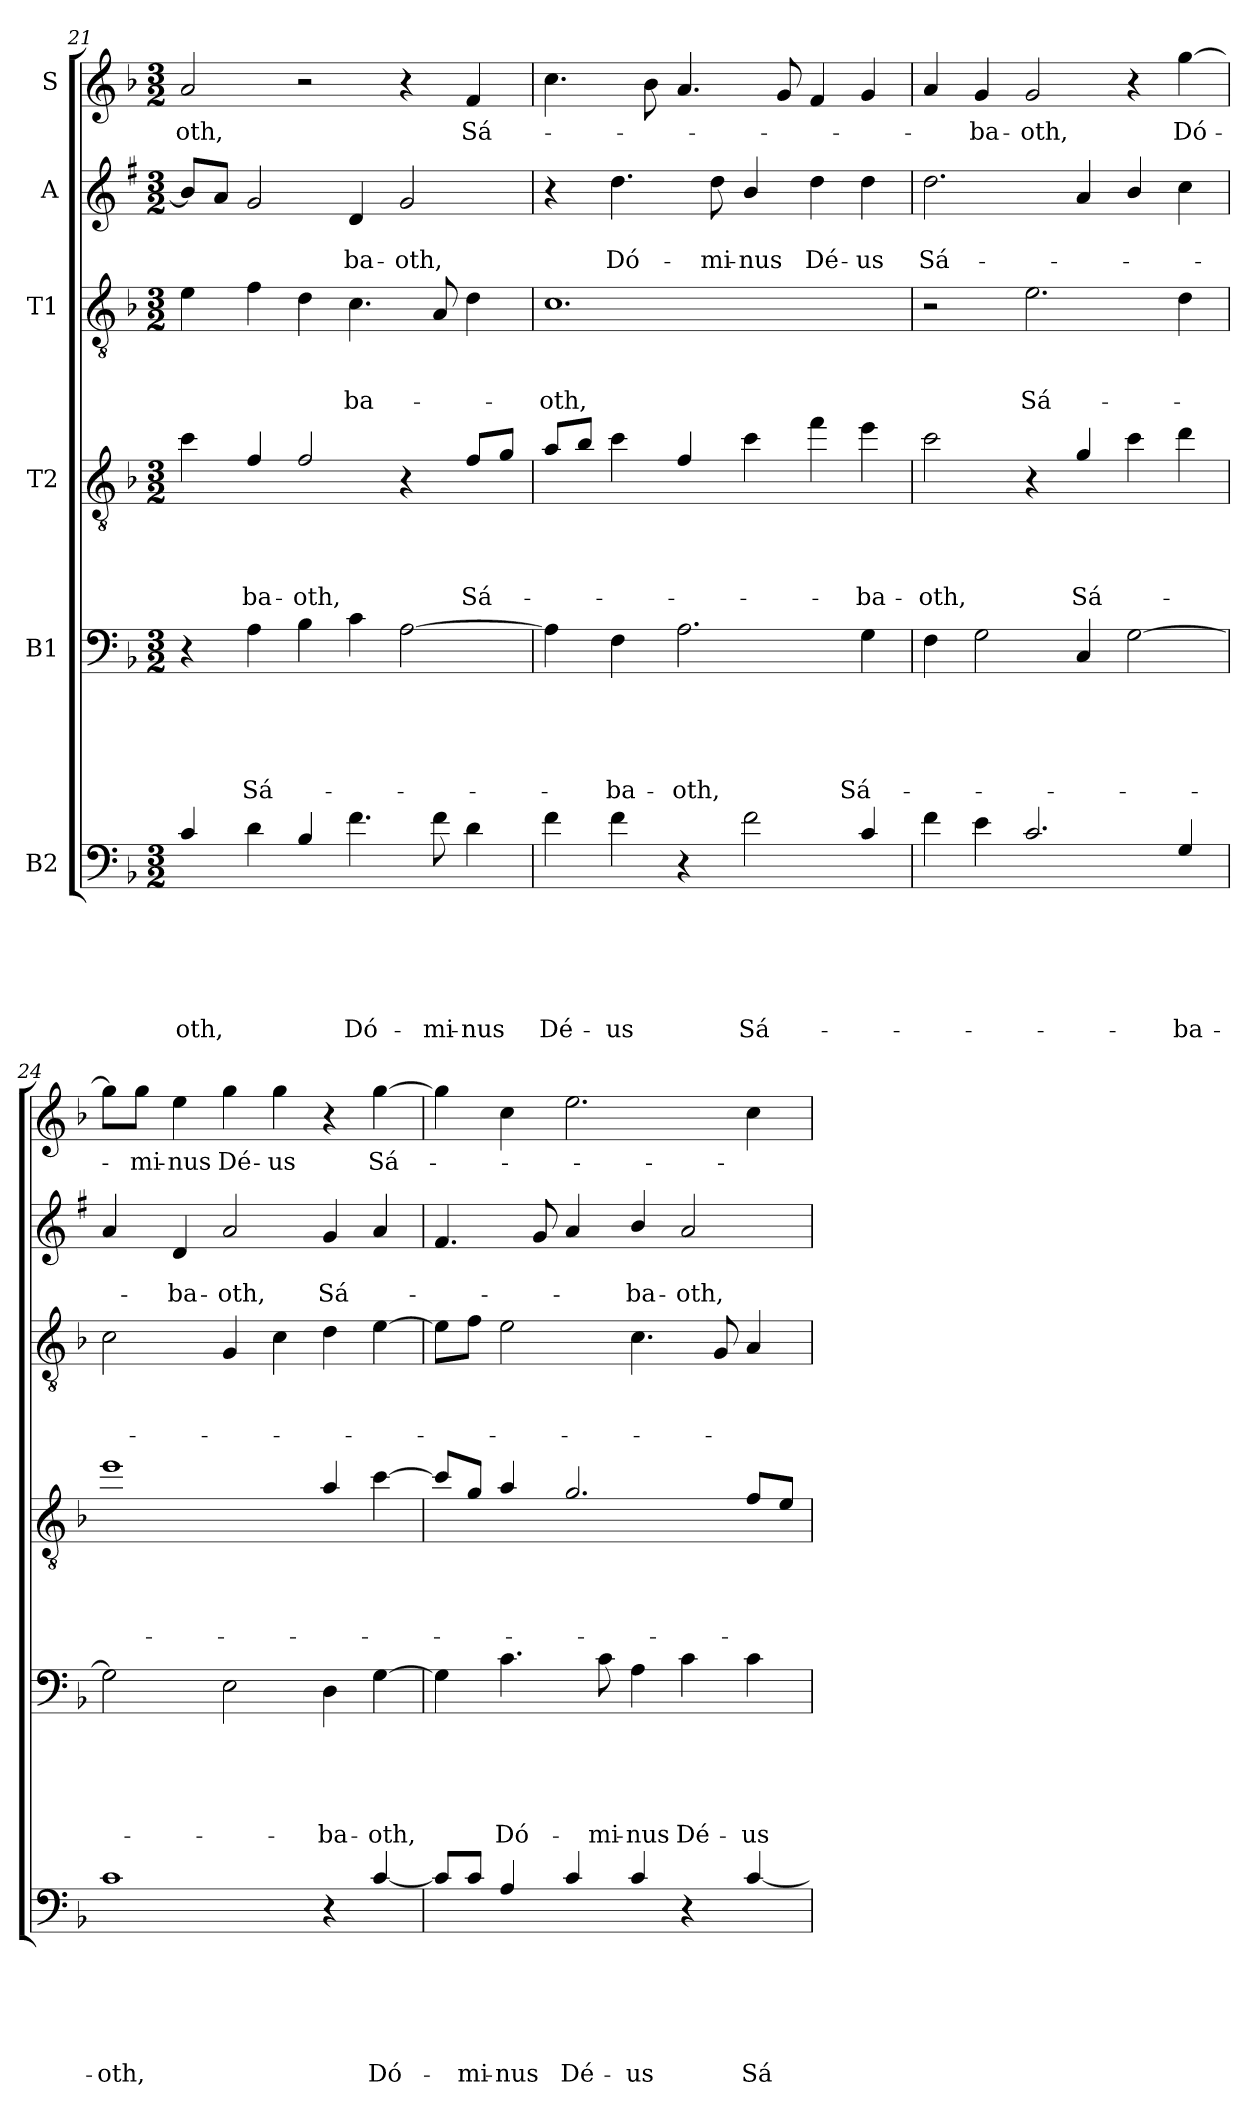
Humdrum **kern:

**kern	**text	**text	**text	**text	**text	**text	**kern	**text	**text	**text	**text	**text	**kern	**text	**text	**text	**text	**kern	**text	**text	**text	**kern	**text	**text	**kern	**text
*part6	*part6	*part6	*part6	*part6	*part6	*part6	*part5	*part5	*part5	*part5	*part5	*part5	*part4	*part4	*part4	*part4	*part4	*part3	*part3	*part3	*part3	*part2	*part2	*part2	*part1	*part1
*staff6	*staff6	*staff6	*staff6	*staff6	*staff6	*staff6	*staff5	*staff5	*staff5	*staff5	*staff5	*staff5	*staff4	*staff4	*staff4	*staff4	*staff4	*staff3	*staff3	*staff3	*staff3	*staff2	*staff2	*staff2	*staff1	*staff1
*I"B2	*	*	*	*	*	*	*I"B1	*	*	*	*	*	*I"T2	*	*	*	*	*I"T1	*	*	*	*I"A	*	*	*I"S	*
*clefF4	*	*	*	*	*	*	*clefF4	*	*	*	*	*	*clefGv2	*	*	*	*	*clefGv2	*	*	*	*clefG2	*	*	*clefG2	*
*ITrd7c12	*	*	*	*	*	*	*	*	*	*	*	*	*ITrd8c14	*	*	*	*	*	*	*	*	*ITrd1c2	*	*	*	*
*k[b-]	*	*	*	*	*	*	*k[b-]	*	*	*	*	*	*k[b-]	*	*	*	*	*k[b-]	*	*	*	*k[b-]	*	*	*k[b-]	*
*F:	*	*	*	*	*	*	*F:	*	*	*	*	*	*F:	*	*	*	*	*F:	*	*	*	*F:	*	*	*F:	*
*M3/2	*	*	*	*	*	*	*M3/2	*	*	*	*	*	*M3/2	*	*	*	*	*M3/2	*	*	*	*M3/2	*	*	*M3/2	*
=21	=21	=21	=21	=21	=21	=21	=21	=21	=21	=21	=21	=21	=21	=21	=21	=21	=21	=21	=21	=21	=21	=21	=21	=21	=21	=21
!	!	!	!	!	!	!LO:LY:b	!	!	!	!	!	!	!	!	!	!	!	!	!	!	!	!	!	!	!	!LO:LY:b
4C/	.	.	.	.	.	-oth,	4r	.	.	.	.	.	4c\	.	.	.	.	4e\	.	.	.	8a/L]	.	.	2a/	-oth,
.	.	.	.	.	.	.	.	.	.	.	.	.	.	.	.	.	.	.	.	.	.	8g/J	.	.	.	.
!	!	!	!	!	!	!	!	!	!	!	!	!LO:LY:b	!	!	!	!	!LO:LY:b	!	!	!	!	!	!	!	!	!
4D\	.	.	.	.	.	.	4A\	.	.	.	.	Sá-	4F/	.	.	.	-ba-	4f\	.	.	.	2f/	.	.	.	.
!	!	!	!	!	!	!	!	!	!	!	!	!	!	!	!	!	!LO:LY:b	!	!	!	!	!	!	!	!	!
4BB-/	.	.	.	.	.	.	4B-\	.	.	.	.	.	2F/	.	.	.	-oth,	4d\	.	.	.	.	.	.	2r	.
!	!	!	!	!	!	!LO:LY:b	!	!	!	!	!	!	!	!	!	!	!	!	!	!	!LO:LY:b	!	!	!LO:LY:b	!	!
4.F\	.	.	.	.	.	Dó-	4c\	.	.	.	.	.	.	.	.	.	.	4.c\	.	.	-ba-	4c/	.	-ba-	.	.
!	!	!	!	!	!	!	!	!	!	!	!	!	!	!	!	!	!	!	!	!	!	!	!	!LO:LY:b	!	!
.	.	.	.	.	.	.	[2A\	.	.	.	.	.	4r	.	.	.	.	.	.	.	.	2f/	.	-oth,	4r	.
!	!	!	!	!	!	!LO:LY:b	!	!	!	!	!	!	!	!	!	!	!	!	!	!	!	!	!	!	!	!
8F\	.	.	.	.	.	-mi-	.	.	.	.	.	.	.	.	.	.	.	8A/	.	.	.	.	.	.	.	.
!	!	!	!	!	!	!LO:LY:b	!	!	!	!	!	!	!	!	!	!	!LO:LY:b	!	!	!	!	!	!	!	!	!LO:LY:b
4D\	.	.	.	.	.	-nus	.	.	.	.	.	.	8F/L	.	.	.	Sá-	4d\	.	.	.	.	.	.	4f/	Sá-
.	.	.	.	.	.	.	.	.	.	.	.	.	8G/J	.	.	.	.	.	.	.	.	.	.	.	.	.
=22	=22	=22	=22	=22	=22	=22	=22	=22	=22	=22	=22	=22	=22	=22	=22	=22	=22	=22	=22	=22	=22	=22	=22	=22	=22	=22
!	!	!	!	!	!	!LO:LY:b	!	!	!	!	!	!	!	!	!	!	!	!	!	!	!LO:LY:b	!	!	!	!	!
4F\	.	.	.	.	.	Dé-	4A\]	.	.	.	.	.	8A/L	.	.	.	.	1.c	.	.	-oth,	4r	.	.	4.cc\	.
.	.	.	.	.	.	.	.	.	.	.	.	.	8B-/J	.	.	.	.	.	.	.	.	.	.	.	.	.
!	!	!	!	!	!	!LO:LY:b	!	!	!	!	!	!LO:LY:b	!	!	!	!	!	!	!	!	!	!	!	!LO:LY:b	!	!
4F\	.	.	.	.	.	-us	4F\	.	.	.	.	-ba-	4c\	.	.	.	.	.	.	.	.	4.cc\	.	Dó-	.	.
.	.	.	.	.	.	.	.	.	.	.	.	.	.	.	.	.	.	.	.	.	.	.	.	.	8b-\	.
!	!	!	!	!	!	!	!	!	!	!	!	!LO:LY:b	!	!	!	!	!	!	!	!	!	!	!	!	!	!
4r	.	.	.	.	.	.	2.A\	.	.	.	.	-oth,	4F/	.	.	.	.	.	.	.	.	.	.	.	4.a/	.
!	!	!	!	!	!	!	!	!	!	!	!	!	!	!	!	!	!	!	!	!	!	!	!	!LO:LY:b	!	!
.	.	.	.	.	.	.	.	.	.	.	.	.	.	.	.	.	.	.	.	.	.	8cc\	.	-mi-	.	.
!	!	!	!	!	!	!LO:LY:b	!	!	!	!	!	!	!	!	!	!	!	!	!	!	!	!	!	!LO:LY:b	!	!
2F\	.	.	.	.	.	Sá-	.	.	.	.	.	.	4c\	.	.	.	.	.	.	.	.	4a/	.	-nus	.	.
.	.	.	.	.	.	.	.	.	.	.	.	.	.	.	.	.	.	.	.	.	.	.	.	.	8g/	.
!	!	!	!	!	!	!	!	!	!	!	!	!	!	!	!	!	!	!	!	!	!	!	!	!LO:LY:b	!	!
.	.	.	.	.	.	.	.	.	.	.	.	.	4f\	.	.	.	.	.	.	.	.	4cc\	.	Dé-	4f/	.
!	!	!	!	!	!	!	!	!	!	!	!	!LO:LY:b	!	!	!	!	!LO:LY:b	!	!	!	!	!	!	!LO:LY:b	!	!
4C/	.	.	.	.	.	.	4G\	.	.	.	.	Sá-	4e\	.	.	.	-ba-	.	.	.	.	4cc\	.	-us	4g/	.
!!LO:PB:g=z
=23	=23	=23	=23	=23	=23	=23	=23	=23	=23	=23	=23	=23	=23	=23	=23	=23	=23	=23	=23	=23	=23	=23	=23	=23	=23	=23
!	!	!	!	!	!	!	!	!	!	!	!	!	!	!	!	!	!LO:LY:b	!	!	!	!	!	!	!LO:LY:b	!	!
4F\	.	.	.	.	.	.	4F\	.	.	.	.	.	2c\	.	.	.	-oth,	2r	.	.	.	2.cc\	.	Sá-	4a/	.
!	!	!	!	!	!	!	!	!	!	!	!	!	!	!	!	!	!	!	!	!	!	!	!	!	!	!LO:LY:b
4E\	.	.	.	.	.	.	2G\	.	.	.	.	.	.	.	.	.	.	.	.	.	.	.	.	.	4g/	-ba-
!	!	!	!	!	!	!	!	!	!	!	!	!	!	!	!	!	!	!	!	!	!LO:LY:b	!	!	!	!	!LO:LY:b
2.C/	.	.	.	.	.	.	.	.	.	.	.	.	4r	.	.	.	.	2.e\	.	.	Sá-	.	.	.	2g/	-oth,
!	!	!	!	!	!	!	!	!	!	!	!	!	!	!	!	!	!LO:LY:b	!	!	!	!	!	!	!	!	!
.	.	.	.	.	.	.	4C/	.	.	.	.	.	4G/	.	.	.	Sá-	.	.	.	.	4g/	.	.	.	.
.	.	.	.	.	.	.	[2G\	.	.	.	.	.	4c\	.	.	.	.	.	.	.	.	4a/	.	.	4r	.
!	!	!	!	!	!	!LO:LY:b	!	!	!	!	!	!	!	!	!	!	!	!	!	!	!	!	!	!	!	!LO:LY:b
4GG/	.	.	.	.	.	-ba-	.	.	.	.	.	.	4d\	.	.	.	.	4d\	.	.	.	4b-\	.	.	[4gg\	Dó-
=24	=24	=24	=24	=24	=24	=24	=24	=24	=24	=24	=24	=24	=24	=24	=24	=24	=24	=24	=24	=24	=24	=24	=24	=24	=24	=24
!	!	!	!	!	!	!LO:LY:b	!	!	!	!	!	!	!	!	!	!	!	!	!	!	!	!	!	!	!	!
1C	.	.	.	.	.	-oth,	2G\]	.	.	.	.	.	1e	.	.	.	.	2c\	.	.	.	4g/	.	.	8gg\L]	.
!	!	!	!	!	!	!	!	!	!	!	!	!	!	!	!	!	!	!	!	!	!	!	!	!	!	!LO:LY:b
.	.	.	.	.	.	.	.	.	.	.	.	.	.	.	.	.	.	.	.	.	.	.	.	.	8gg\J	-mi-
!	!	!	!	!	!	!	!	!	!	!	!	!	!	!	!	!	!	!	!	!	!	!	!	!LO:LY:b	!	!LO:LY:b
.	.	.	.	.	.	.	.	.	.	.	.	.	.	.	.	.	.	.	.	.	.	4c/	.	-ba-	4ee\	-nus
!	!	!	!	!	!	!	!	!	!	!	!	!	!	!	!	!	!	!	!	!	!	!	!	!LO:LY:b	!	!LO:LY:b
.	.	.	.	.	.	.	2E\	.	.	.	.	.	.	.	.	.	.	4G/	.	.	.	2g/	.	-oth,	4gg\	Dé-
!	!	!	!	!	!	!	!	!	!	!	!	!	!	!	!	!	!	!	!	!	!	!	!	!	!	!LO:LY:b
.	.	.	.	.	.	.	.	.	.	.	.	.	.	.	.	.	.	4c\	.	.	.	.	.	.	4gg\	-us
!	!	!	!	!	!	!	!	!	!	!	!	!LO:LY:b	!	!	!	!	!	!	!	!	!	!	!	!LO:LY:b	!	!
4r	.	.	.	.	.	.	4D\	.	.	.	.	-ba-	4A/	.	.	.	.	4d\	.	.	.	4f/	.	Sá-	4r	.
!	!	!	!	!	!	!LO:LY:b	!	!	!	!	!	!LO:LY:b	!	!	!	!	!	!	!	!	!	!	!	!	!	!LO:LY:b
[4C/	.	.	.	.	.	Dó-	[4G\	.	.	.	.	-oth,	[4c\	.	.	.	.	[4e\	.	.	.	4g/	.	.	[4gg\	Sá-
=25	=25	=25	=25	=25	=25	=25	=25	=25	=25	=25	=25	=25	=25	=25	=25	=25	=25	=25	=25	=25	=25	=25	=25	=25	=25	=25
8C/L]	.	.	.	.	.	.	4G\]	.	.	.	.	.	8c/L]	.	.	.	.	8e\L]	.	.	.	4.e/	.	.	4gg\]	.
!	!	!	!	!	!	!LO:LY:b	!	!	!	!	!	!	!	!	!	!	!	!	!	!	!	!	!	!	!	!
8C/J	.	.	.	.	.	-mi-	.	.	.	.	.	.	8G/J	.	.	.	.	8f\J	.	.	.	.	.	.	.	.
!	!	!	!	!	!	!LO:LY:b	!	!	!	!	!	!LO:LY:b	!	!	!	!	!	!	!	!	!	!	!	!	!	!
4AA/	.	.	.	.	.	-nus	4.c\	.	.	.	.	Dó-	4A/	.	.	.	.	2e\	.	.	.	.	.	.	4cc\	.
.	.	.	.	.	.	.	.	.	.	.	.	.	.	.	.	.	.	.	.	.	.	8f/	.	.	.	.
!	!	!	!	!	!	!LO:LY:b	!	!	!	!	!	!	!	!	!	!	!	!	!	!	!	!	!	!	!	!
4C/	.	.	.	.	.	Dé-	.	.	.	.	.	.	2.G/	.	.	.	.	.	.	.	.	4g/	.	.	2.ee\	.
!	!	!	!	!	!	!	!	!	!	!	!	!LO:LY:b	!	!	!	!	!	!	!	!	!	!	!	!	!	!
.	.	.	.	.	.	.	8c\	.	.	.	.	-mi-	.	.	.	.	.	.	.	.	.	.	.	.	.	.
!	!	!	!	!	!	!LO:LY:b	!	!	!	!	!	!LO:LY:b	!	!	!	!	!	!	!	!	!	!	!	!LO:LY:b	!	!
4C/	.	.	.	.	.	-us	4A\	.	.	.	.	-nus	.	.	.	.	.	4.c\	.	.	.	4a/	.	-ba-	.	.
!	!	!	!	!	!	!	!	!	!	!	!	!LO:LY:b	!	!	!	!	!	!	!	!	!	!	!	!LO:LY:b	!	!
4r	.	.	.	.	.	.	4c\	.	.	.	.	Dé-	.	.	.	.	.	.	.	.	.	2g/	.	-oth,	.	.
.	.	.	.	.	.	.	.	.	.	.	.	.	.	.	.	.	.	8G/	.	.	.	.	.	.	.	.
!	!	!	!	!	!	!LO:LY:b	!	!	!	!	!	!LO:LY:b	!	!	!	!	!	!	!	!	!	!	!	!	!	!
[4C/	.	.	.	.	.	Sá-	4c\	.	.	.	.	-us	8F/L	.	.	.	.	4A/	.	.	.	.	.	.	4cc\	.
.	.	.	.	.	.	.	.	.	.	.	.	.	8E/J	.	.	.	.	.	.	.	.	.	.	.	.	.
=	=	=	=	=	=	=	=	=	=	=	=	=	=	=	=	=	=	=	=	=	=	=	=	=	=	=
*-	*-	*-	*-	*-	*-	*-	*-	*-	*-	*-	*-	*-	*-	*-	*-	*-	*-	*-	*-	*-	*-	*-	*-	*-	*-	*-
